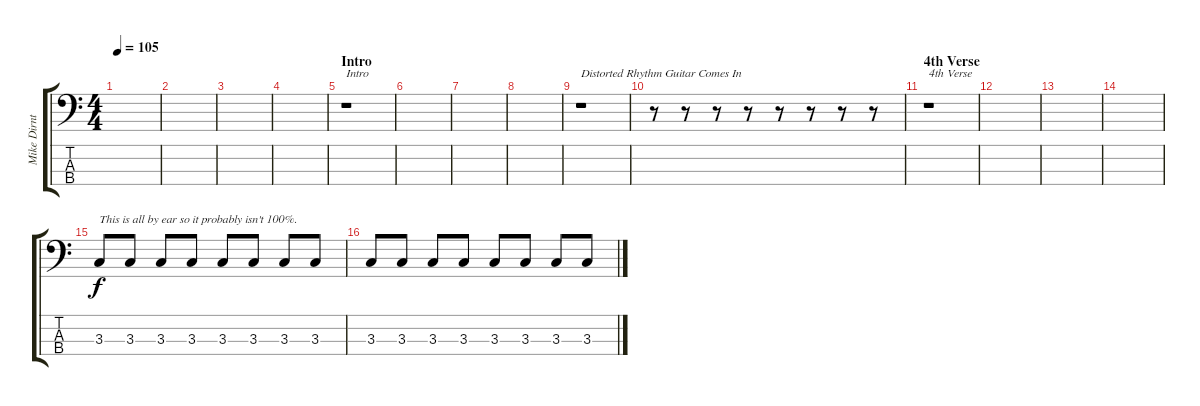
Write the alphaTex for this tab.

\track ("Mike Dirnt" "Mike Dirnt") {instrument electricbasspick}
\staff {score tabs}
\tuning (G2 D2 A1 E1) {hide}
\ts (4 4)
\tempo 105
\clef f4
\ks c
|
|
|
|
\section ("" "Intro")
r.1{txt "Intro"} |
|
|
|
r.1{txt "Distorted Rhythm Guitar Comes In"} |
r.8 r.8 r.8 r.8 r.8 r.8 r.8 r.8 |
\section ("" "4th Verse")
r.1{txt "4th Verse"} |
|
|
|
3.3.8{txt "This is all by ear so it probably isn't 100%."} 3.3.8 3.3.8 3.3.8 3.3.8 3.3.8 3.3.8 3.3.8 |
3.3.8 3.3.8 3.3.8 3.3.8 3.3.8 3.3.8 3.3.8 3.3.8
